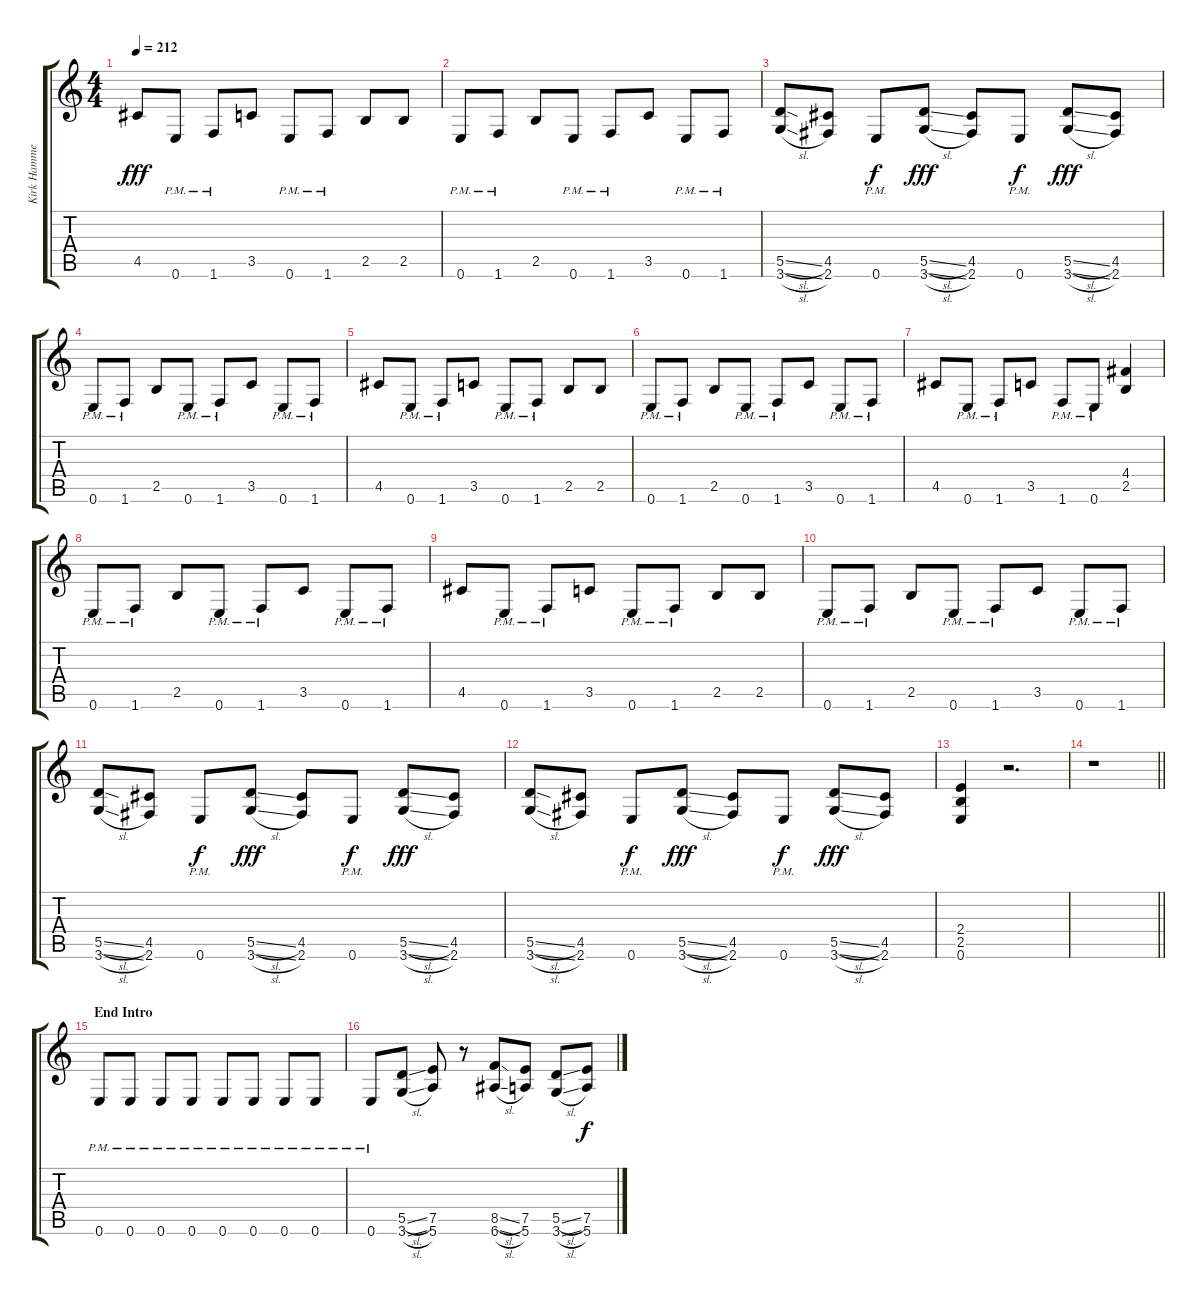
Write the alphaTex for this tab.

\track ("Kirk Hammett" "Kirk Hamme") {instrument distortionguitar}
\staff {score tabs}
\tuning (E4 B3 G3 D3 A2 E2) {hide}
\ts (4 4)
\tempo 212
\clef g2
\ks c
4.5.8{dy fff} 0.6{pm}.8 1.6{pm}.8 3.5.8 0.6{pm}.8 1.6{pm}.8 2.5.8 2.5.8 |
0.6{pm}.8 1.6{pm}.8 2.5.8 0.6{pm}.8 1.6{pm}.8 3.5.8 0.6{pm}.8 1.6{pm}.8 |
(5.5{sl} 3.6{sl}).8 (4.5 2.6).8 0.6{pm}.8{dy f} (5.5{sl} 3.6{sl}).8{dy fff} (4.5 2.6).8 0.6{pm}.8{dy f} (5.5{sl} 3.6{sl}).8{dy fff} (4.5 2.6).8 |
0.6{pm}.8 1.6{pm}.8 2.5.8 0.6{pm}.8 1.6{pm}.8 3.5.8 0.6{pm}.8 1.6{pm}.8 |
4.5.8 0.6{pm}.8 1.6{pm}.8 3.5.8 0.6{pm}.8 1.6{pm}.8 2.5.8 2.5.8 |
0.6{pm}.8 1.6{pm}.8 2.5.8 0.6{pm}.8 1.6{pm}.8 3.5.8 0.6{pm}.8 1.6{pm}.8 |
4.5.8 0.6{pm}.8 1.6{pm}.8 3.5.8 1.6{pm}.8 0.6{pm}.8 (4.4 2.5).4 |
0.6{pm}.8 1.6{pm}.8 2.5.8 0.6{pm}.8 1.6{pm}.8 3.5.8 0.6{pm}.8 1.6{pm}.8 |
4.5.8 0.6{pm}.8 1.6{pm}.8 3.5.8 0.6{pm}.8 1.6{pm}.8 2.5.8 2.5.8 |
0.6{pm}.8 1.6{pm}.8 2.5.8 0.6{pm}.8 1.6{pm}.8 3.5.8 0.6{pm}.8 1.6{pm}.8 |
(5.5{sl} 3.6{sl}).8 (4.5 2.6).8 0.6{pm}.8{dy f} (5.5{sl} 3.6{sl}).8{dy fff} (4.5 2.6).8 0.6{pm}.8{dy f} (5.5{sl} 3.6{sl}).8{dy fff} (4.5 2.6).8 |
(5.5{sl} 3.6{sl}).8 (4.5 2.6).8 0.6{pm}.8{dy f} (5.5{sl} 3.6{sl}).8{dy fff} (4.5 2.6).8 0.6{pm}.8{dy f} (5.5{sl} 3.6{sl}).8{dy fff} (4.5 2.6).8 |
(2.4 2.5 0.6).4 r.2{d} |
\barLineRight lightlight
r.1 |
\section ("" "End Intro")
0.6{pm}.8 0.6{pm}.8 0.6{pm}.8 0.6{pm}.8 0.6{pm}.8 0.6{pm}.8 0.6{pm}.8 0.6{pm}.8 |
0.6{pm}.8 (5.5{sl} 3.6{sl}).8 (7.5 5.6).8 r.8 (8.5{sl} 6.6{sl}).8 (7.5 5.6).8 (5.5{sl} 3.6{sl}).8 (7.5 5.6).8{dy f}
